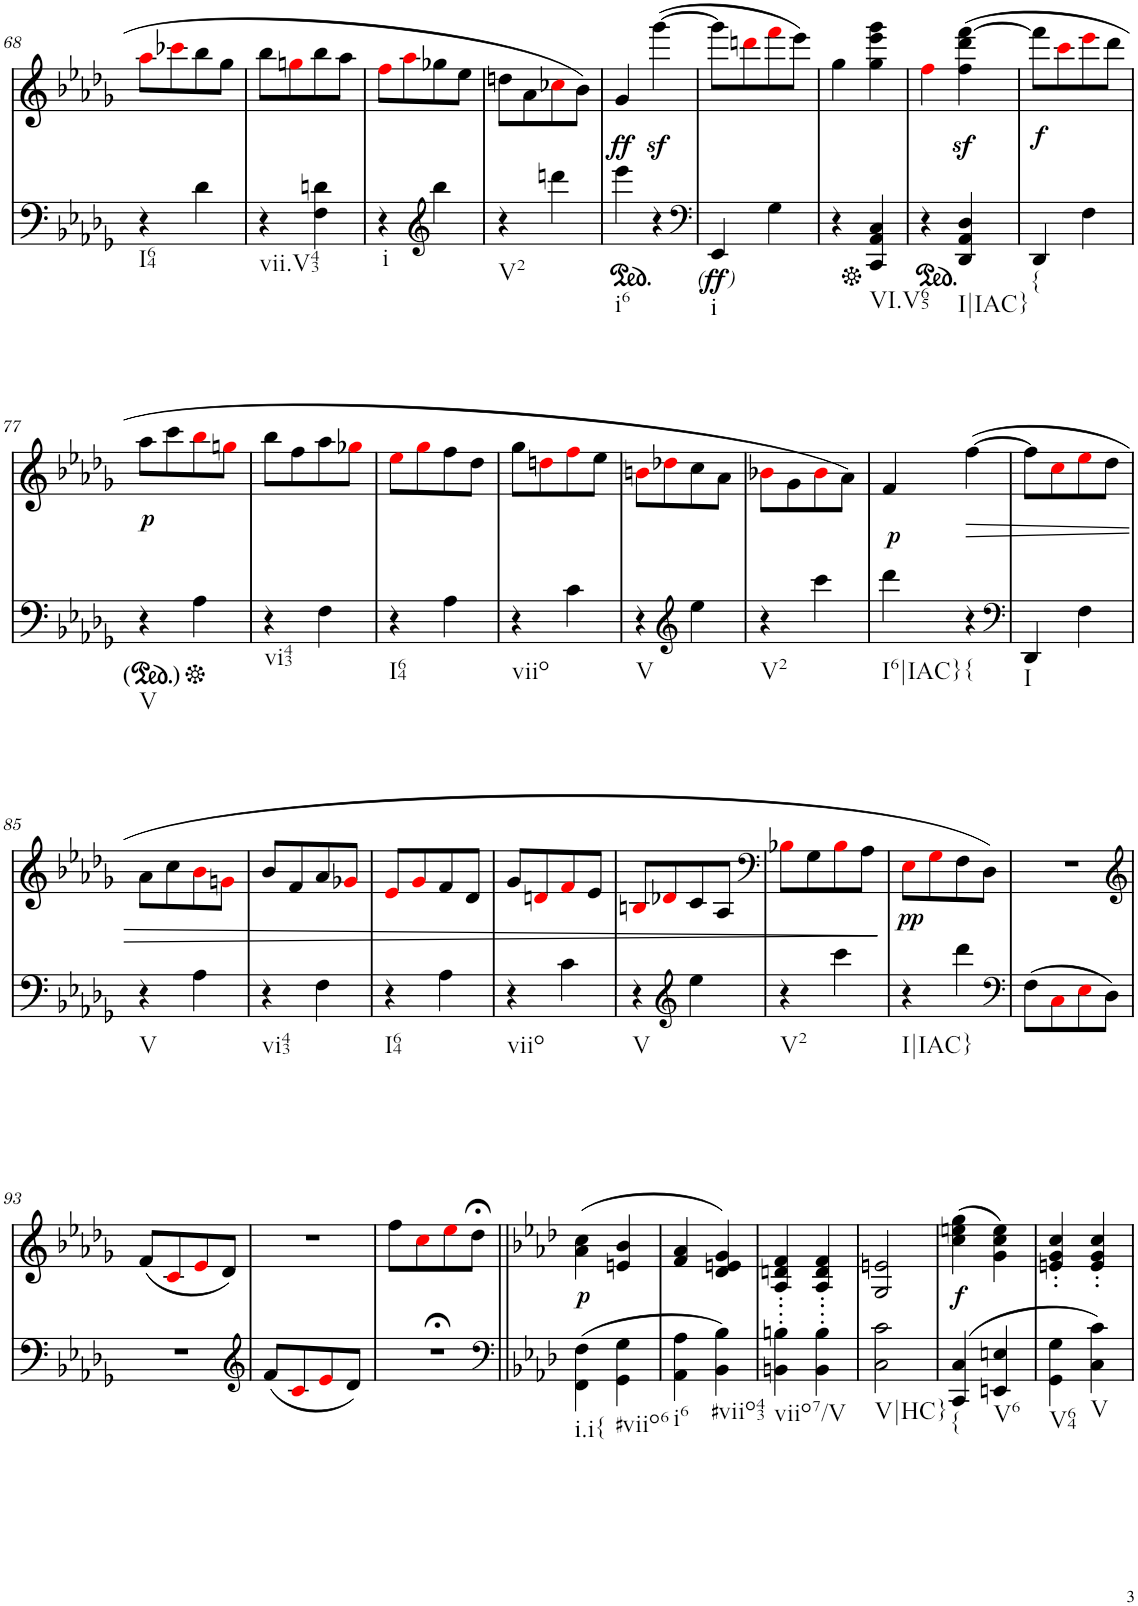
**kern	**dynam	**kern	**text	**dynam
*part2	*part2	*part1	*part1	*part1
*staff2	*staff2	*staff1	*staff1	*staff1
*I"piano	*	*I"piano	*	*
*I'Pno	*	*I'Pno	*	*
!!LO:PB:g=z
*clefF4	*	*clefG2	*	*
*k[b-e-a-d-g-]	*	*k[b-e-a-d-g-]	*	*
*M2/4	*	*M2/4	*	*
=68	=68	=68	=68	=68
!LO:TX:b:t=I64	!	!	!	!
4r	.	8aa-i\L	.	.
.	.	8ccc-Xi\	.	.
4d-\	.	8bb-\	.	.
.	.	8gg-\J	.	.
=69	=69	=69	=69	=69
!LO:TX:b:t=vii.V43	!	!	!	!
4r	.	8bb-\L	.	.
.	.	8ggni\	.	.
4F\ 4dn\	.	8bb-\	.	.
.	.	8aa-\J	.	.
=70	=70	=70	=70	=70
!LO:TX:b:t=i	!	!	!	!
4r	.	8ffi\L	.	.
.	.	8aa-i\	.	.
*clefG2	*	*	*	*
4bb-\	.	8gg-X\	.	.
.	.	8ee-\J	.	.
=71	=71	=71	=71	=71
!LO:TX:b:t=V2	!	!	!	!
4r	.	8ddn\L	.	.
.	.	8a-\	.	.
4dddn\	.	8cc-Xi\	.	.
.	.	8b-\J	.	.
=72	=72	=72	=72	=72
*ped	*	*	*	*
!LO:TX:b:t=i6	!	!	!	!
!	!	!	!	!LO:DY:b
4eee-\	.	4g-/	.	ff
4r	.	([4ggg-z<\	.	.
=73	=73	=73	=73	=73
*clefF4	*	*	*	*
!LO:TX:b:t=i	!	!	!	!
!	!LO:DY:b	!	!	!
!	!LO:DY:n=1:b	!	!	!
!	!LO:DY:n=2:b	!	!	!
4EE-/	other-dynamics ff other-dynamics	8ggg-\L]	.	.
.	.	8dddni\	.	.
4G-\	.	8fffi\	.	.
.	.	8eee-\J)	.	.
=74	=74	=74	=74	=74
4r	.	4gg-\	.	.
*Xped	*	*	*	*
!LO:TX:b:t=VI.V65	!	!	!	!
4CC/ 4AA-/ 4C/	.	4gg-\ 4eee-\ 4ggg-\	.	.
=75	=75	=75	=75	=75
*ped	*	*	*	*
4r	.	4ffi\	.	.
!LO:TX:b:t=I|IAC}	!	!	!	!
4DD-/ 4AA-/ 4D-/	.	(4ff\z< 4ddd-\z< [4fff\z<	.	.
=76	=76	=76	=76	=76
!LO:TX:b:t={	!	!	!	!
!	!	!	!LO:LY:b	!
4DD-/	.	8fff\L]	.	.
.	.	8ccci\	.	.
4F\	.	8eee-i\	.	.
.	.	8ddd-\J	.	.
!!LO:LB:g=z
=77	=77	=77	=77	=77
!LO:TX:b:t=V	!	!	!	!
!	!	!	!LO:LY:b	!
4r	.	8aa-\L	.	.
.	.	8ccc\	.	.
*Xped	*	*	*	*
4A-\	.	8bb-i\	.	.
.	.	8ggni\J	.	.
=78	=78	=78	=78	=78
!LO:TX:b:t=vi43	!	!	!	!
4r	.	8bb-\L	.	.
.	.	8ff\	.	.
4F\	.	8aa-\	.	.
.	.	8gg-Xi\J	.	.
=79	=79	=79	=79	=79
!LO:TX:b:t=I64	!	!	!	!
4r	.	8ee-i\L	.	.
.	.	8gg-i\	.	.
4A-\	.	8ff\	.	.
.	.	8dd-\J	.	.
=80	=80	=80	=80	=80
!LO:TX:b:t=viio	!	!	!	!
4r	.	8gg-\L	.	.
.	.	8ddni\	.	.
4c\	.	8ffi\	.	.
.	.	8ee-\J	.	.
=81	=81	=81	=81	=81
!LO:TX:b:t=V	!	!	!	!
4r	.	8bni\L	.	.
.	.	8dd-Xi\	.	.
*clefG2	*	*	*	*
4ee-\	.	8cc\	.	.
.	.	8a-\J	.	.
=82	=82	=82	=82	=82
!LO:TX:b:t=V2	!	!	!	!
4r	.	8b-Xi\L	.	.
.	.	8g-\	.	.
4ccc\	.	8b-i\	.	.
.	.	8a-\J)	.	.
=83	=83	=83	=83	=83
!LO:TX:b:t=I6|IAC}	!	!	!	!
!	!	!	!LO:LY:b	!
4ddd-\	.	4f/	.	.
!LO:TX:b:t={	!	!	!	!
!	!	!	!	!LO:HP:b
4r	.	([4ff\	.	>
=84	=84	=84	=84	=84
*clefF4	*	*	*	*
!LO:TX:b:t=I	!	!	!	!
4DD-/	.	8ff\L]	.	.
.	.	8cci\	.	.
4F\	.	8ee-i\	.	.
.	.	8dd-\J	.	.
!!LO:LB:g=z
=85	=85	=85	=85	=85
!LO:TX:b:t=V	!	!	!	!
4r	.	8a-\L	.	.
.	.	8cc\	.	.
4A-\	.	8b-i\	.	.
.	.	8gni\J	.	.
=86	=86	=86	=86	=86
!LO:TX:b:t=vi43	!	!	!	!
4r	.	8b-/L	.	.
.	.	8f/	.	.
4F\	.	8a-/	.	.
.	.	8g-Xi/J	.	.
=87	=87	=87	=87	=87
!LO:TX:b:t=I64	!	!	!	!
4r	.	8e-i/L	.	.
.	.	8g-i/	.	.
4A-\	.	8f/	.	.
.	.	8d-/J	.	.
=88	=88	=88	=88	=88
!LO:TX:b:t=viio	!	!	!	!
4r	.	8g-/L	.	.
.	.	8dni/	.	.
4c\	.	8fi/	.	.
.	.	8e-/J	.	.
=89	=89	=89	=89	=89
!LO:TX:b:t=V	!	!	!	!
4r	.	8Bni/L	.	.
.	.	8d-Xi/	.	.
*clefG2	*	*	*	*
4ee-\	.	8c/	.	.
.	.	8A-/J	.	.
=90	=90	=90	=90	=90
*	*	*clefF4	*	*
!LO:TX:b:t=V2	!	!	!	!
4r	.	8B-Xi\L	.	.
.	.	8G-\	.	.
4ccc\	.	8B-i\	.	.
.	.	8A-\J	.	.
.	.	.	.	]
=91	=91	=91	=91	=91
!LO:TX:b:t=I|IAC}	!	!	!	!
!	!	!	!LO:LY:b	!
4r	.	8E-i\L	.	.
.	.	8G-i\	.	.
4ddd-\	.	8F\	.	.
.	.	8D-\J)	.	.
=92	=92	=92	=92	=92
*clefF4	*	*	*	*
(8F\L	.	2r	.	.
8Ci\	.	.	.	.
8E-i\	.	.	.	.
8D-\J)	.	.	.	.
!!LO:LB:g=z
=93	=93	=93	=93	=93
*	*	*clefG2	*	*
2r	.	(8f/L	.	.
.	.	8ci/	.	.
.	.	8e-i/	.	.
.	.	8d-/J)	.	.
=94	=94	=94	=94	=94
*clefG2	*	*	*	*
(8f/L	.	2r	.	.
8ci/	.	.	.	.
8e-i/	.	.	.	.
8d-/J)	.	.	.	.
=95	=95	=95	=95	=95
2r;<	.	8ff\L	.	.
.	.	8cci\	.	.
.	.	8ee-i\	.	.
.	.	8dd-;<\J	.	.
=96||	=96||	=96||	=96||	=96||
*clefF4	*	*	*	*
*k[b-e-a-d-]	*	*k[b-e-a-d-]	*	*
!LO:TX:b:t=i.i{	!	!	!	!
!	!	!	!LO:LY:b	!
(4FF\ 4F\	.	(4a-\ 4cc\	.	.
!LO:TX:b:t=#viio6	!	!	!	!
4GG\ 4G\	.	4en/ 4b-/	.	.
=97	=97	=97	=97	=97
!LO:TX:b:t=i6	!	!	!	!
4AA-\ 4A-\	.	4f/ 4a-/	.	.
!LO:TX:b:t=#viio43	!	!	!	!
4BB-\ 4B-\)	.	4d-/ 4en/ 4g/)	.	.
=98	=98	=98	=98	=98
!LO:TX:b:t=viio7/V	!	!	!	!
4BBn\' 4Bn\'	.	4A-/' 4dn/' 4f/'	.	.
4BB\' 4B\'	.	4A-/' 4d/' 4f/'	.	.
=99	=99	=99	=99	=99
!LO:TX:b:t=V|HC}	!	!	!	!
2C\ 2c\	.	2G/ 2en/	.	.
=100	=100	=100	=100	=100
!LO:TX:b:t={	!	!	!	!
!	!	!	!LO:LY:b	!
(4CC/ 4C/	.	(4cc\ 4een\ 4gg\	.	.
!LO:TX:b:t=V6	!	!	!	!
4EEn/ 4En/	.	4g\ 4cc\ 4ee\)	.	.
=101	=101	=101	=101	=101
!LO:TX:b:t=V64	!	!	!	!
4GG\ 4G\	.	4en/' 4g/' 4cc/'	.	.
!LO:TX:b:t=V	!	!	!	!
4C\ 4c\)	.	4e/' 4g/' 4cc/'	.	.
=	=	=	=	=
*-	*-	*-	*-	*-
